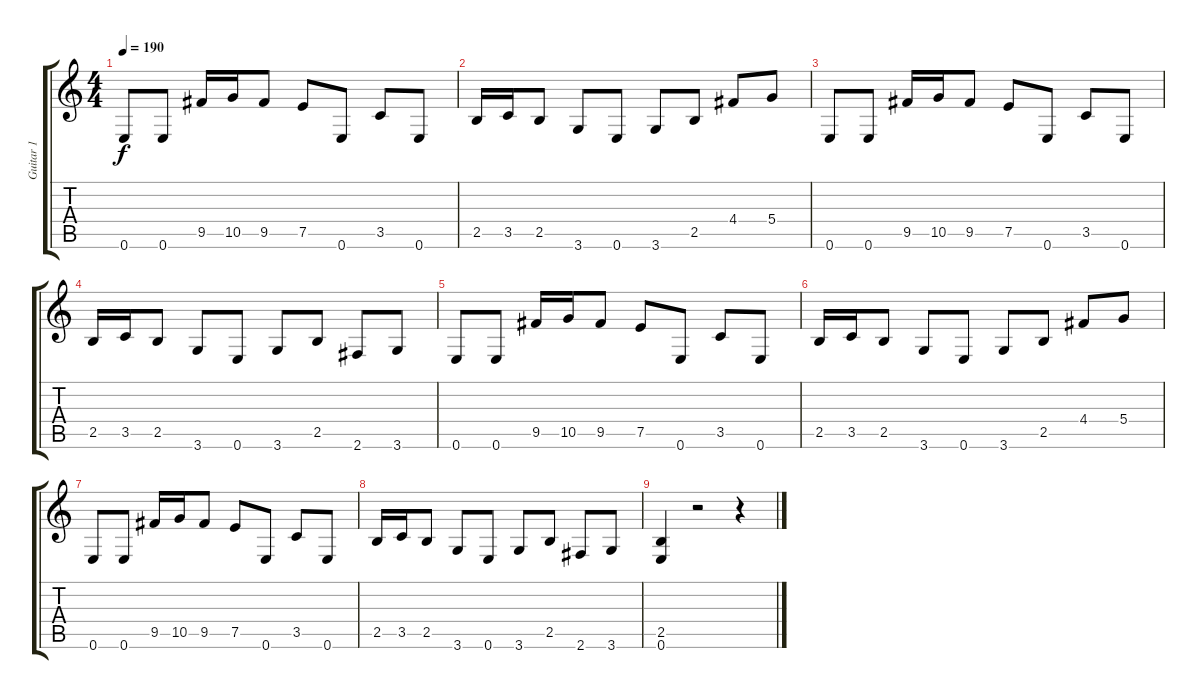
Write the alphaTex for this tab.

\track ("Guitar 1" "Guitar 1") {instrument overdrivenguitar}
\staff {score tabs}
\tuning (E4 B3 G3 D3 A2 E2) {hide}
\ts (4 4)
\tempo 190
\clef g2
\ks c
0.6.8{dy f} 0.6.8 9.5.16 10.5.16 9.5.8 7.5.8 0.6.8 3.5.8 0.6.8 |
2.5.16 3.5.16 2.5.8 3.6.8 0.6.8 3.6.8 2.5.8 4.4.8 5.4.8 |
0.6.8 0.6.8 9.5.16 10.5.16 9.5.8 7.5.8 0.6.8 3.5.8 0.6.8 |
2.5.16 3.5.16 2.5.8 3.6.8 0.6.8 3.6.8 2.5.8 2.6.8 3.6.8 |
0.6.8 0.6.8 9.5.16 10.5.16 9.5.8 7.5.8 0.6.8 3.5.8 0.6.8 |
2.5.16 3.5.16 2.5.8 3.6.8 0.6.8 3.6.8 2.5.8 4.4.8 5.4.8 |
0.6.8 0.6.8 9.5.16 10.5.16 9.5.8 7.5.8 0.6.8 3.5.8 0.6.8 |
2.5.16 3.5.16 2.5.8 3.6.8 0.6.8 3.6.8 2.5.8 2.6.8 3.6.8 |
(2.5 0.6).4 r.2 r.4
